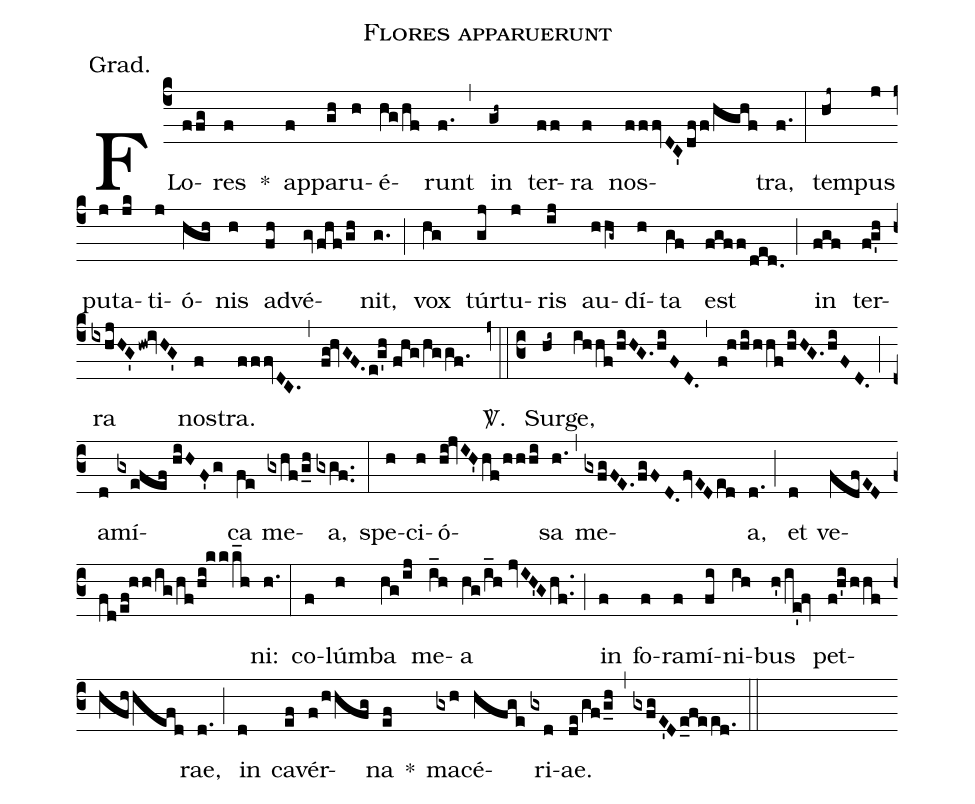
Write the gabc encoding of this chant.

name:Flores apparuerunt;
annotation:Grad.;
mode:5;
office-part:Gradual;
%%
(c4) FLo(ffg)res(f) *() ap(f)pa(gh)ru(h)é(hg/hf)runt(f.) (,) in(gh~) ter(ff)ra(f) nos(fffvDC'/dff/hghf)tra,(f.) (:) tem(hj~)pus(j) pu(j)ta(jk)ti(j)ó(hgh)nis(h) ad(fh)vé(gv/fhf/gh)nit,(g.) (;) vox(hg) túr(gj)tu(j)ris(ij) au(hhg~)dí(h)ta(gf) est(fgff/ded.) (;) in(fgf) ter(f!g'h)ra(ixhjHG'/hw!ivHG') nos(f)tra.(fffvDC.) (,) (fg!hvGF./e!g'h//fhg/hggf.) <sp>V/</sp>.(z0::c3) Sur(hi~)ge,(ihhf/hiHG./hiFD.) (,) (f!hhi/hhf/hiHG./hiFD.) (;) a(d)mí(gxefef//hiHF'g)ca(fe) me(gxhf/g_h)a,(gxgf..) (:) spe(h)ci(h)ó(hi!jvIH'/hf/hhhi)sa(h.) (,) me(gxfgFE./fgFD./fvED/ed)a,(d.) (;) et(d) ve(fdfED/fd/ef!hh/ig/hf/hi!kkk_h)ni:(h.) (:) co(f)lúm(h)ba(hg/ij) me(i_h)a(hg/i_h//jvIH'G/hf..) (;) in(f) fo(f)ra(f)mí(fi)ni(ih)bus(h'/ie'!fv) pet(f!h'i/hhf//hfh/hefd)rae,(d.) (;) in(d) ca(ef)vér(f/hhfg)na(ef) *() ma(gxh)cé(hfge)ri(gxd)ae.(de/gf/g_h) (,) (gxfgE'D/e_feed.) (::)
